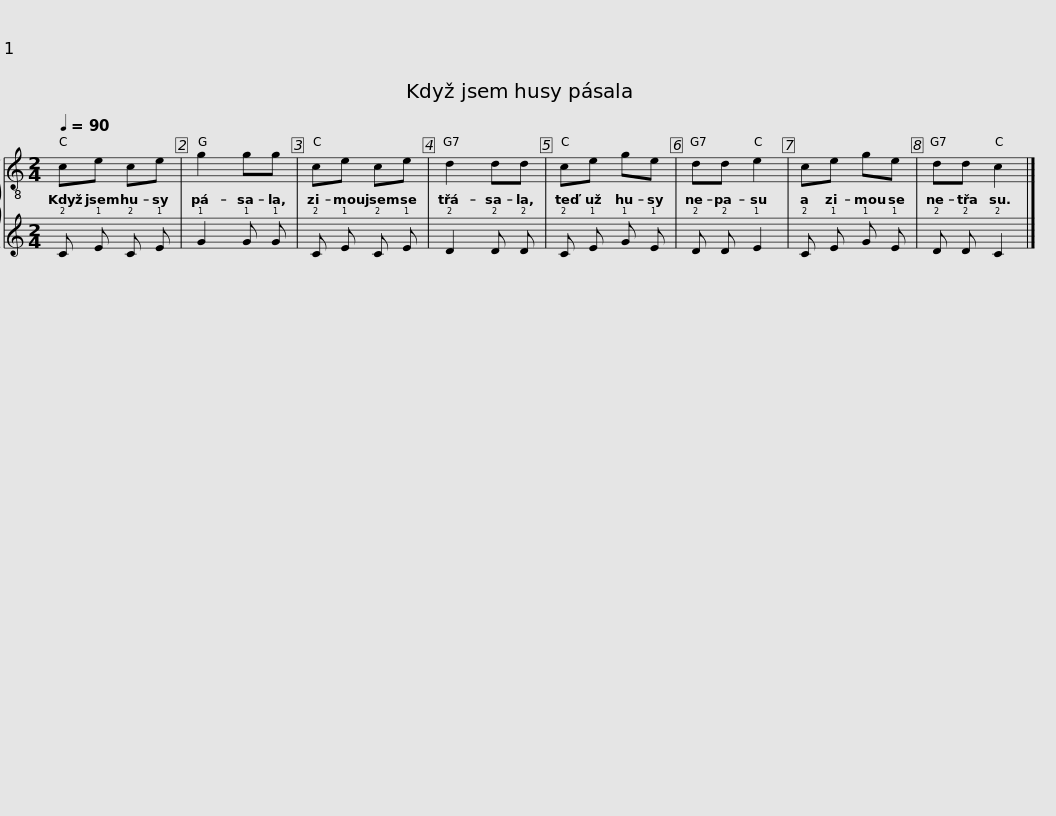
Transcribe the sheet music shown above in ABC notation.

X:1
%%score { 1 | 2 }
L:1/8
Q:1/4=90
M:2/4
I:linebreak $
K:C
V:1 treble-8
V:2 tab stafflines=6 strings="E2,A2,D3,G3,B3,E4 nostems "
V:1
 ce ce | g2 gg | ce ce | d2 dd | ce ge | %5
 dd e2 | ce ge |$ dd c2 |] %8
V:2
 !2!C !1!E !2!C !1!E | !1!G2 !1!G !1!G | !2!C !1!E !2!C !1!E | !2!D2 !2!D !2!D | !2!C !1!E !1!G !1!E | %5
 !2!D !2!D !1!E2 | !2!C !1!E !1!G !1!E |$ !2!D !2!D !2!C2 |] %8
